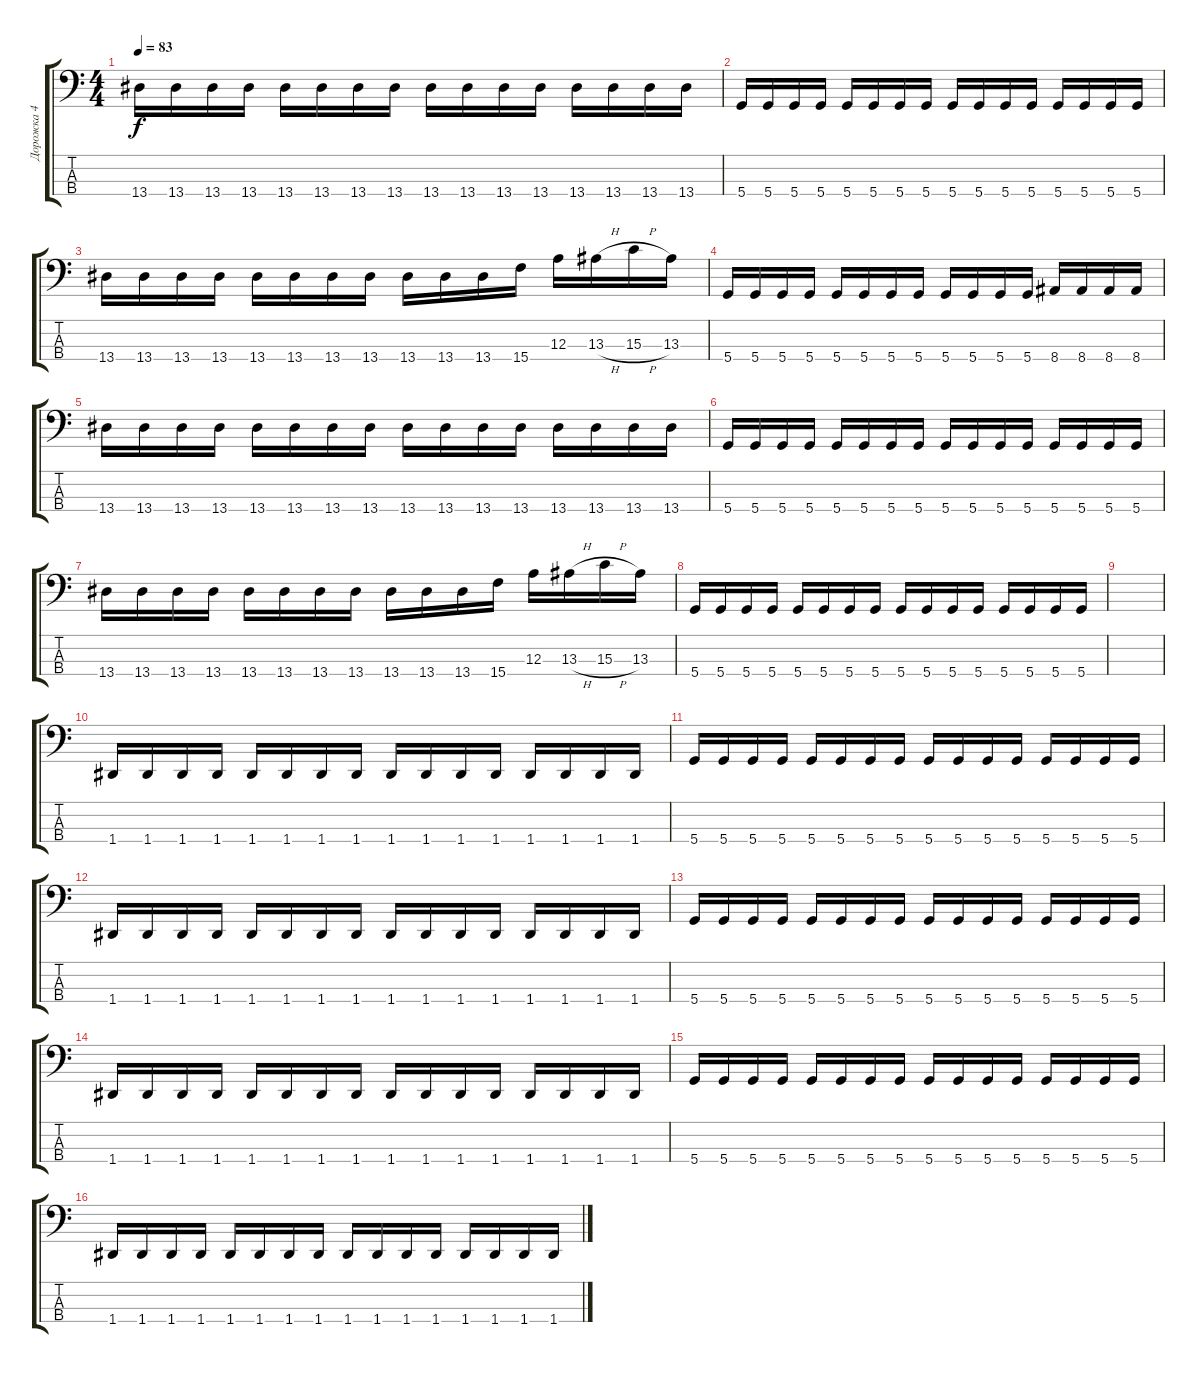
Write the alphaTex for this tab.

\track ("Дорожка 4" "Дорожка 4") {instrument electricbassfinger}
\staff {score tabs}
\tuning (G2 D2 A1 D1) {hide}
\ts (4 4)
\tempo 83
\clef f4
\ks c
13.4.16{dy f} 13.4.16 13.4.16 13.4.16 13.4.16 13.4.16 13.4.16 13.4.16 13.4.16 13.4.16 13.4.16 13.4.16 13.4.16 13.4.16 13.4.16 13.4.16 |
5.4.16 5.4.16 5.4.16 5.4.16 5.4.16 5.4.16 5.4.16 5.4.16 5.4.16 5.4.16 5.4.16 5.4.16 5.4.16 5.4.16 5.4.16 5.4.16 |
13.4.16 13.4.16 13.4.16 13.4.16 13.4.16 13.4.16 13.4.16 13.4.16 13.4.16 13.4.16 13.4.16 15.4.16 12.3.16 13.3{h}.16 15.3{h}.16 13.3.16 |
5.4.16 5.4.16 5.4.16 5.4.16 5.4.16 5.4.16 5.4.16 5.4.16 5.4.16 5.4.16 5.4.16 5.4.16 8.4.16 8.4.16 8.4.16 8.4.16 |
13.4.16 13.4.16 13.4.16 13.4.16 13.4.16 13.4.16 13.4.16 13.4.16 13.4.16 13.4.16 13.4.16 13.4.16 13.4.16 13.4.16 13.4.16 13.4.16 |
5.4.16 5.4.16 5.4.16 5.4.16 5.4.16 5.4.16 5.4.16 5.4.16 5.4.16 5.4.16 5.4.16 5.4.16 5.4.16 5.4.16 5.4.16 5.4.16 |
13.4.16 13.4.16 13.4.16 13.4.16 13.4.16 13.4.16 13.4.16 13.4.16 13.4.16 13.4.16 13.4.16 15.4.16 12.3.16 13.3{h}.16 15.3{h}.16 13.3.16 |
5.4.16 5.4.16 5.4.16 5.4.16 5.4.16 5.4.16 5.4.16 5.4.16 5.4.16 5.4.16 5.4.16 5.4.16 5.4.16 5.4.16 5.4.16 5.4.16 |
|
1.4.16 1.4.16 1.4.16 1.4.16 1.4.16 1.4.16 1.4.16 1.4.16 1.4.16 1.4.16 1.4.16 1.4.16 1.4.16 1.4.16 1.4.16 1.4.16 |
5.4.16 5.4.16 5.4.16 5.4.16 5.4.16 5.4.16 5.4.16 5.4.16 5.4.16 5.4.16 5.4.16 5.4.16 5.4.16 5.4.16 5.4.16 5.4.16 |
1.4.16 1.4.16 1.4.16 1.4.16 1.4.16 1.4.16 1.4.16 1.4.16 1.4.16 1.4.16 1.4.16 1.4.16 1.4.16 1.4.16 1.4.16 1.4.16 |
5.4.16 5.4.16 5.4.16 5.4.16 5.4.16 5.4.16 5.4.16 5.4.16 5.4.16 5.4.16 5.4.16 5.4.16 5.4.16 5.4.16 5.4.16 5.4.16 |
1.4.16 1.4.16 1.4.16 1.4.16 1.4.16 1.4.16 1.4.16 1.4.16 1.4.16 1.4.16 1.4.16 1.4.16 1.4.16 1.4.16 1.4.16 1.4.16 |
5.4.16 5.4.16 5.4.16 5.4.16 5.4.16 5.4.16 5.4.16 5.4.16 5.4.16 5.4.16 5.4.16 5.4.16 5.4.16 5.4.16 5.4.16 5.4.16 |
1.4.16 1.4.16 1.4.16 1.4.16 1.4.16 1.4.16 1.4.16 1.4.16 1.4.16 1.4.16 1.4.16 1.4.16 1.4.16 1.4.16 1.4.16 1.4.16
